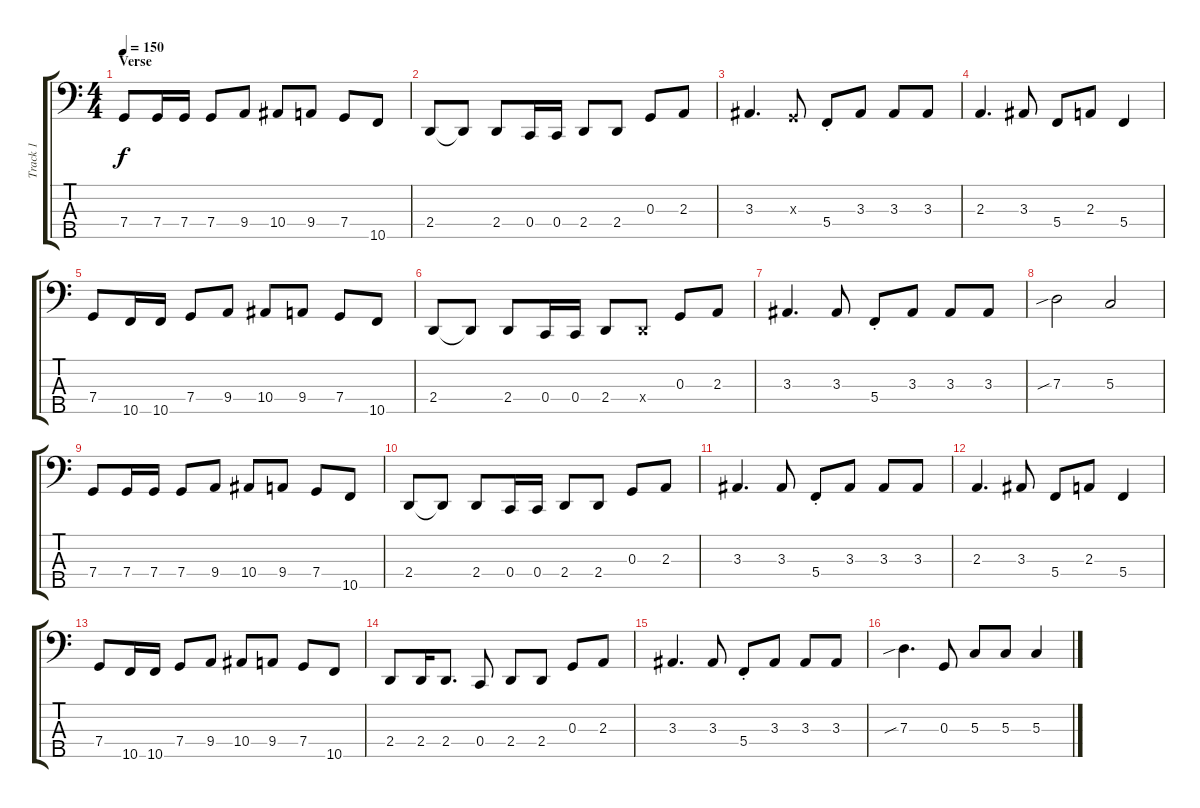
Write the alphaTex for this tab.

\track ("Track 1" "Track 1") {instrument electricbassfinger}
\staff {score tabs}
\tuning (F2 C2 G1 C1 G0) {hide}
\ts (4 4)
\section ("" "Verse")
\tempo 150
\clef f4
\ks c
7.4.8{dy f} 7.4.16 7.4.16 7.4.8 9.4.8 10.4.8 9.4.8 7.4.8 10.5.8 |
2.4.8 2.4{t}.8 2.4.8 0.4.16 0.4.16 2.4.8 2.4.8 0.3.8 2.3.8 |
3.3.4{d} 0.3{x}.8 5.4{st}.8 3.3.8 3.3.8 3.3.8 |
2.3.4{d} 3.3.8 5.4.8 2.3.8 5.4.4 |
7.4.8 10.5.16 10.5.16 7.4.8 9.4.8 10.4.8 9.4.8 7.4.8 10.5.8 |
2.4.8 2.4{t}.8 2.4.8 0.4.16 0.4.16 2.4.8 2.4{x}.8 0.3.8 2.3.8 |
3.3.4{d} 3.3.8 5.4{st}.8 3.3.8 3.3.8 3.3.8 |
7.3{sib}.2 5.3.2 |
7.4.8 7.4.16 7.4.16 7.4.8 9.4.8 10.4.8 9.4.8 7.4.8 10.5.8 |
2.4.8 2.4{t}.8 2.4.8 0.4.16 0.4.16 2.4.8 2.4.8 0.3.8 2.3.8 |
3.3.4{d} 3.3.8 5.4{st}.8 3.3.8 3.3.8 3.3.8 |
2.3.4{d} 3.3.8 5.4.8 2.3.8 5.4.4 |
7.4.8 10.5.16 10.5.16 7.4.8 9.4.8 10.4.8 9.4.8 7.4.8 10.5.8 |
2.4.8 2.4.16 2.4.8{d} 0.4.8 2.4.8 2.4.8 0.3.8 2.3.8 |
3.3.4{d} 3.3.8 5.4{st}.8 3.3.8 3.3.8 3.3.8 |
7.3{sib}.4{d} 0.3.8 5.3.8 5.3.8 5.3.4
